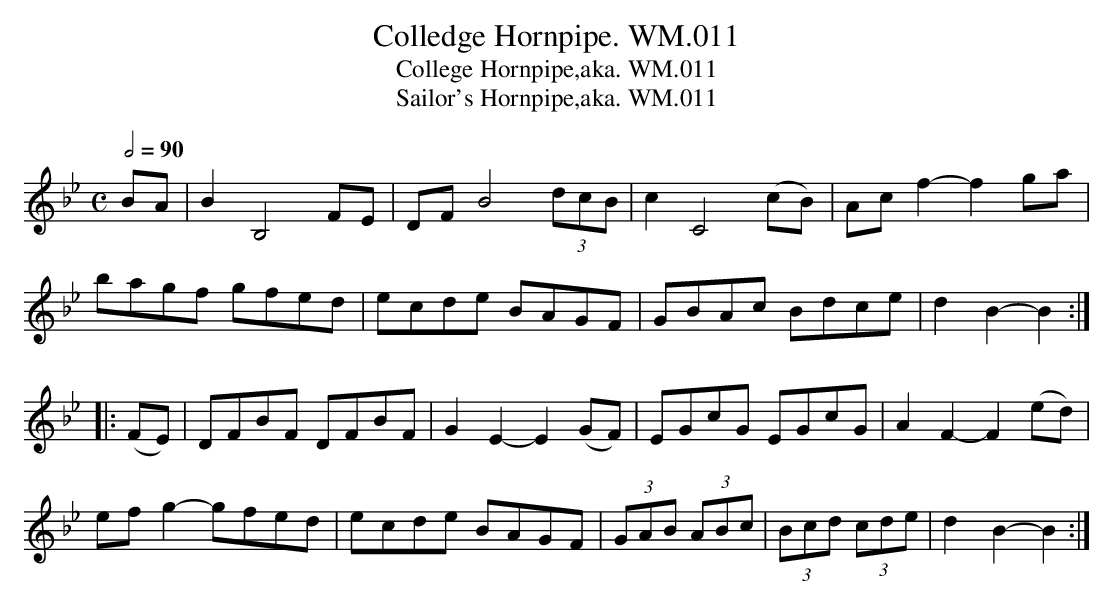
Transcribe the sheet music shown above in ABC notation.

X:1
T:Colledge Hornpipe. WM.011
T:College Hornpipe,aka. WM.011
T:Sailor's Hornpipe,aka. WM.011
M:C
L:1/8
Q:1/2=90
K:Bb
BA|B2B,4FE|DFB4(3dcB|c2C4(cB)|Acf2-f2ga|
bagf gfed|ecde BAGF|GBAc Bdce|d2B2-B2:|
|:(FE)|DFBF DFBF|G2E2-E2(GF)|EGcG EGcG|A2F2-F2(ed)|
efg2-gfed|ecde BAGF|(3GAB (3ABc|(3Bcd (3cde|d2B2-B2:|
